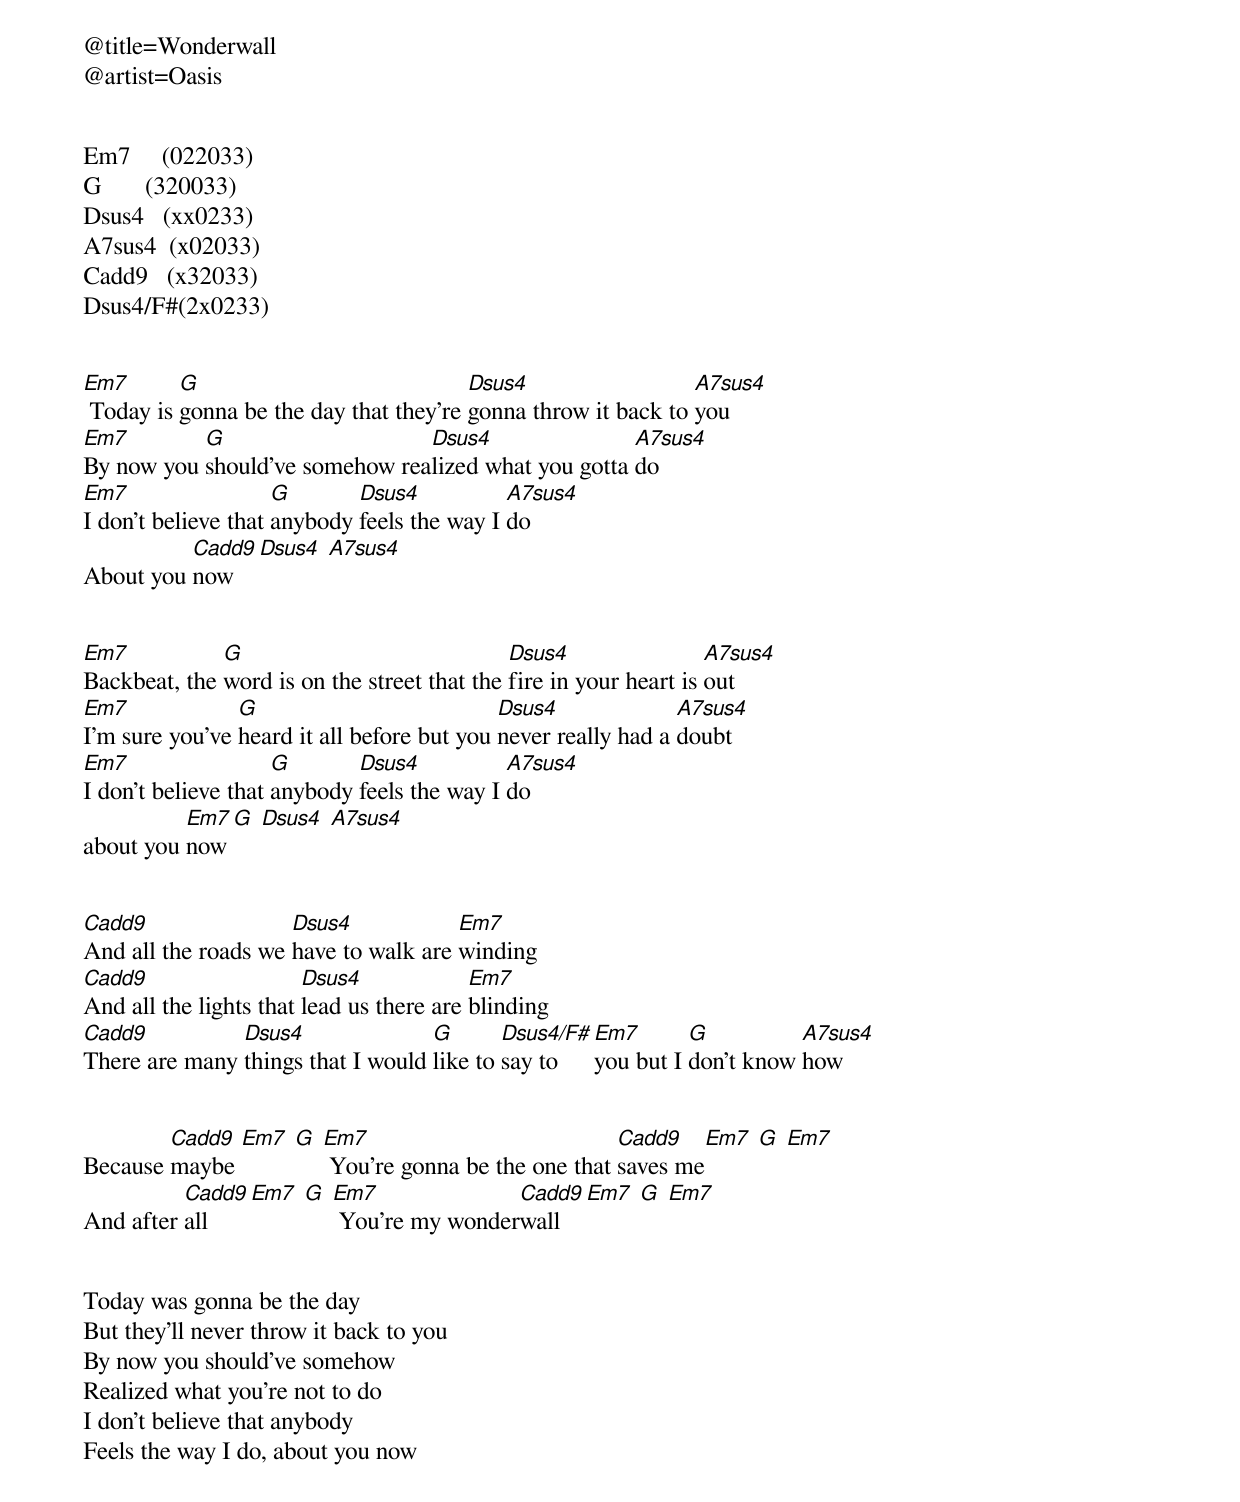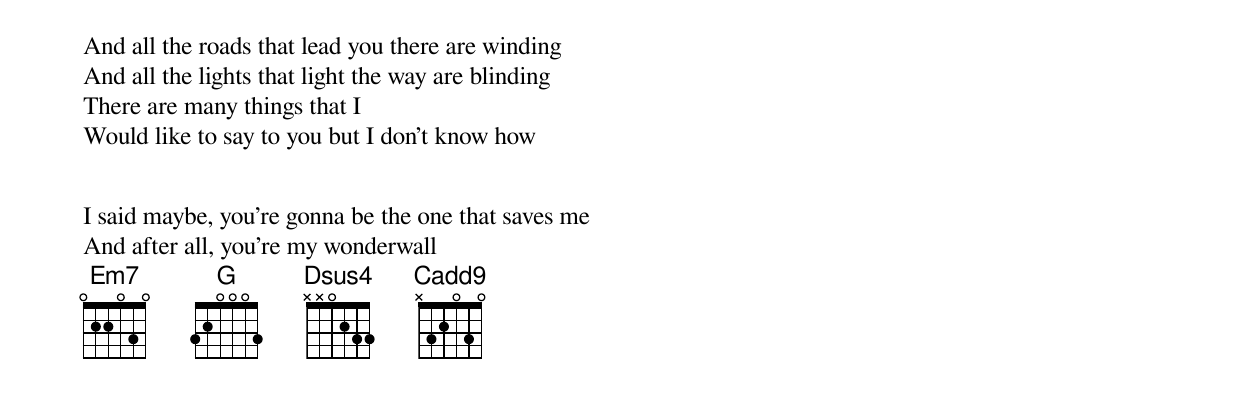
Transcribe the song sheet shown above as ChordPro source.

@title=Wonderwall
@artist=Oasis


Em7     (022033)
G       (320033)
Dsus4   (xx0233)
A7sus4  (x02033)
Cadd9   (x32033)
Dsus4/F#(2x0233)


[Em7] Today is [G]gonna be the day that they're [Dsus4]gonna throw it back to [A7sus4]you
[Em7]By now you [G]should've somehow rea[Dsus4]lized what you gotta [A7sus4]do
[Em7]I don't believe that [G]anybody [Dsus4]feels the way I [A7sus4]do
About you [Cadd9]now [Dsus4] [A7sus4]


[Em7]Backbeat, the [G]word is on the street that the [Dsus4]fire in your heart is [A7sus4]out
[Em7]I'm sure you've [G]heard it all before but you [Dsus4]never really had a [A7sus4]doubt
[Em7]I don't believe that [G]anybody [Dsus4]feels the way I [A7sus4]do
about you [Em7]now [G] [Dsus4] [A7sus4]


[Cadd9]And all the roads we [Dsus4]have to walk are [Em7]winding
[Cadd9]And all the lights that [Dsus4]lead us there are [Em7]blinding
[Cadd9]There are many [Dsus4]things that I would [G]like to [Dsus4/F#]say to [Em7]you but I [G]don't know [A7sus4]how


Because [Cadd9]maybe [Em7] [G] [Em7] You're gonna be the one that [Cadd9]saves me[Em7] [G] [Em7]
And after [Cadd9]all [Em7] [G] [Em7] You're my wonder[Cadd9]wall [Em7] [G] [Em7]


Today was gonna be the day
But they'll never throw it back to you
By now you should've somehow
Realized what you're not to do
I don't believe that anybody
Feels the way I do, about you now


And all the roads that lead you there are winding
And all the lights that light the way are blinding
There are many things that I
Would like to say to you but I don't know how


I said maybe, you're gonna be the one that saves me
And after all, you're my wonderwall
